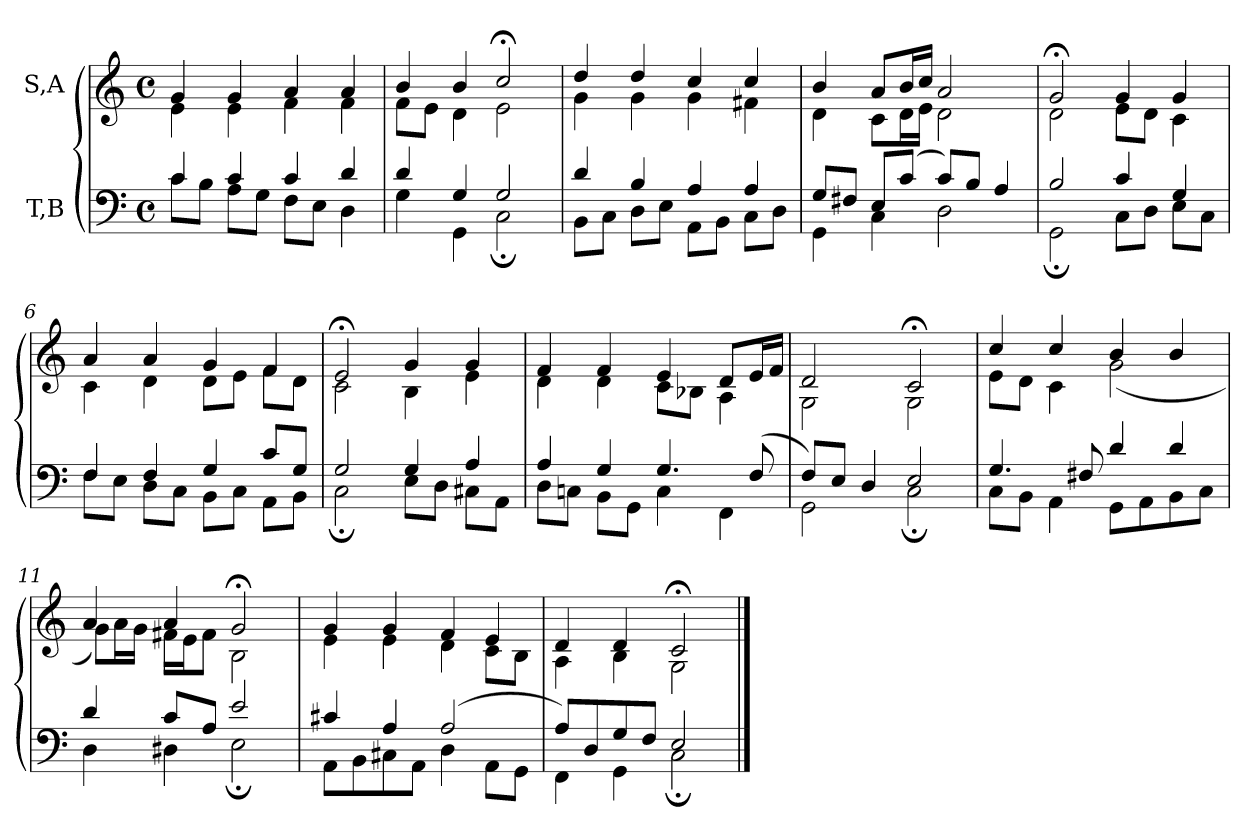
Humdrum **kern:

**kern	**kern
*part2	*part1
*staff2	*staff1
*I"T,B	*I"S,A
*clefF4	*clefG2
*k[]	*k[]
*M4/4	*M4/4
*met(c)	*met(c)
=1	=1
*^	*^
4c	8cL	4g	4e
.	8BJ	.	.
4c	8AL	4g	4e
.	8GJ	.	.
4c	8FL	4a	4f
.	8EJ	.	.
4d	4D	4a	4f
=2	=2	=2	=2
4d	4G	4b	8fL
.	.	.	8eJ
4G	4GG	4b	4d
2G	2C;	2cc;<	2e
=3	=3	=3	=3
4d	8BBL	4dd	4g
.	8CJ	.	.
4B	8DL	4dd	4g
.	8EJ	.	.
4A	8AAL	4cc	4g
.	8BBJ	.	.
4A	8CL	4cc	4f#X
.	8DJ	.	.
=4	=4	=4	=4
8GL	4GG	4b	4d
8F#XJ	.	.	.
8EL	4C	8aL	8cL
(>8cJ	.	16bL	16dL
.	.	16ccJJ	16eJJ
8cL)	2D	2a	2d
8BJ	.	.	.
4A	.	.	.
=5	=5	=5	=5
2B	2GG;	2g;<	2d
4c	8CL	4g	8eL
.	8DJ	.	8dJ
4G	8EL	4g	4c
.	8CJ	.	.
=6	=6	=6	=6
4F	8FL	4a	4c
.	8EJ	.	.
4F	8DL	4a	4d
.	8CJ	.	.
4G	8BBL	4g	8dL
.	8CJ	.	8eJ
8cL	8AAL	4f	8fL
8GJ	8BBJ	.	8dJ
=7	=7	=7	=7
2G	2C;	2e;<	2c
4G	8EL	4g	4B
.	8DJ	.	.
4A	8C#XL	4g	4e
.	8AAJ	.	.
=8	=8	=8	=8
4A	8DL	4f	4d
.	8CnJ	.	.
4G	8BBL	4f	4d
.	8GGJ	.	.
4.G	4C	4e	8cL
.	.	.	8B-XJ
.	4FF	8dL	4A
(>8F	.	16eL	.
.	.	16fJJ	.
=9	=9	=9	=9
8FL)	2GG	2d	2G
8EJ	.	.	.
4D	.	.	.
2E	2C;	2c;<	2G
=10	=10	=10	=10
4.G	8CL	4cc	8eL
.	8BBJ	.	8dJ
.	4AA	4cc	4c
8F#X	.	.	.
4d	8GGL	4b	(<2g
.	8AA	.	.
4d	8BB	4b	.
.	8CJ	.	.
=11	=11	=11	=11
4d	4D	4a	8gL)
.	.	.	16aL
.	.	.	16gJJ
8cL	4D#X	4a	16f#XLL
.	.	.	16eJ
8AJ	.	.	8f#J
2e	2E;	2g;<	2B
=12	=12	=12	=12
4c#X	8AAL	4g	4e
.	8BB	.	.
4A	8C#X	4g	4e
.	8AAJ	.	.
(>2A	4D	4f	4d
.	8AAL	4e	8cL
.	8GGJ	.	8BJ
=13	=13	=13	=13
8AL)	4FF	4d	4A
8D	.	.	.
8G	4GG	4d	4B
8FJ	.	.	.
2E	2C;	2c;<	2G
*v	*v	*	*
*	*v	*v
==	==
*-	*-
